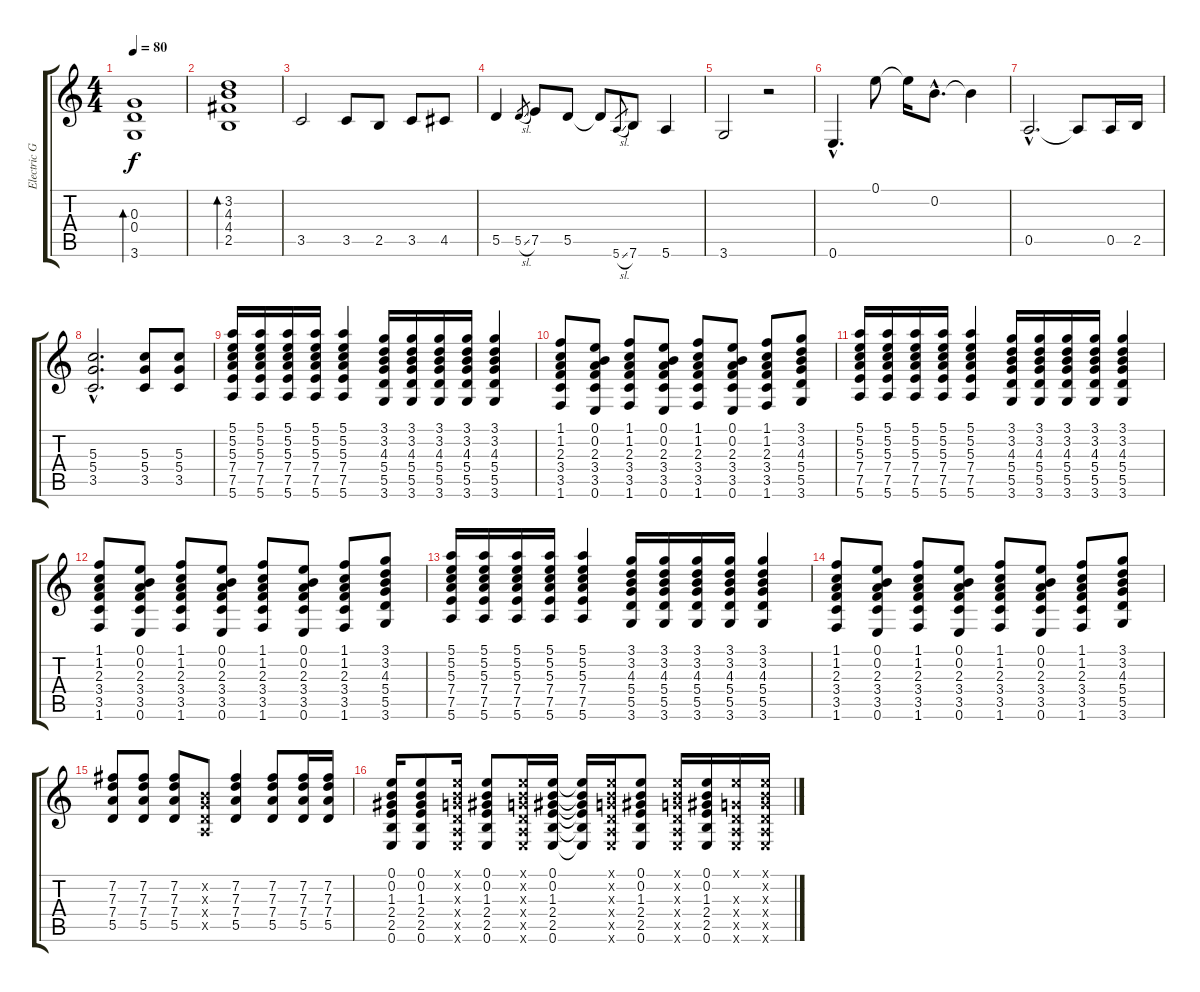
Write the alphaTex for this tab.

\track ("Electric Guitar 1 (Mick Ronson)" "Electric G") {instrument distortionguitar}
\staff {score tabs}
\tuning (E4 B3 G3 D3 A2 E2) {hide}
\ts (4 4)
\tempo 80
\clef g2
\ks c
(0.3 0.4 3.6).1{bd 240 dy f} |
(3.2 4.3 4.4 2.5).1{bd 240} |
3.5.2 3.5.8 2.5.8 3.5.8 4.5.8 |
5.5.4 5.5{sl}.8{gr} 7.5.8 5.5.8 5.5{t}.8 5.6{sl}.8{gr} 7.6.8 5.6.4 |
3.6.2 r.2 |
0.6{hac}.4{d} 0.1.8 0.1{t}.16 0.2{hac}.8{d} 0.2{t}.4 |
0.5{hac}.2{d} 0.5{t}.8 0.5.16 2.5.16 |
(5.3{hac} 5.4{hac} 3.5{hac}).2{d} (5.3 5.4 3.5).8 (5.3 5.4 3.5).8 |
(5.1 5.2 5.3 7.4 7.5 5.6).16 (5.1 5.2 5.3 7.4 7.5 5.6).16 (5.1 5.2 5.3 7.4 7.5 5.6).16 (5.1 5.2 5.3 7.4 7.5 5.6).16 (5.1 5.2 5.3 7.4 7.5 5.6).4 (3.1 3.2 4.3 5.4 5.5 3.6).16 (3.1 3.2 4.3 5.4 5.5 3.6).16 (3.1 3.2 4.3 5.4 5.5 3.6).16 (3.1 3.2 4.3 5.4 5.5 3.6).16 (3.1 3.2 4.3 5.4 5.5 3.6).4 |
(1.1 1.2 2.3 3.4 3.5 1.6).8 (0.1 0.2 2.3 3.4 3.5 0.6).8 (1.1 1.2 2.3 3.4 3.5 1.6).8 (0.1 0.2 2.3 3.4 3.5 0.6).8 (1.1 1.2 2.3 3.4 3.5 1.6).8 (0.1 0.2 2.3 3.4 3.5 0.6).8 (1.1 1.2 2.3 3.4 3.5 1.6).8 (3.1 3.2 4.3 5.4 5.5 3.6).8 |
(5.1 5.2 5.3 7.4 7.5 5.6).16 (5.1 5.2 5.3 7.4 7.5 5.6).16 (5.1 5.2 5.3 7.4 7.5 5.6).16 (5.1 5.2 5.3 7.4 7.5 5.6).16 (5.1 5.2 5.3 7.4 7.5 5.6).4 (3.1 3.2 4.3 5.4 5.5 3.6).16 (3.1 3.2 4.3 5.4 5.5 3.6).16 (3.1 3.2 4.3 5.4 5.5 3.6).16 (3.1 3.2 4.3 5.4 5.5 3.6).16 (3.1 3.2 4.3 5.4 5.5 3.6).4 |
(1.1 1.2 2.3 3.4 3.5 1.6).8 (0.1 0.2 2.3 3.4 3.5 0.6).8 (1.1 1.2 2.3 3.4 3.5 1.6).8 (0.1 0.2 2.3 3.4 3.5 0.6).8 (1.1 1.2 2.3 3.4 3.5 1.6).8 (0.1 0.2 2.3 3.4 3.5 0.6).8 (1.1 1.2 2.3 3.4 3.5 1.6).8 (3.1 3.2 4.3 5.4 5.5 3.6).8 |
(5.1 5.2 5.3 7.4 7.5 5.6).16 (5.1 5.2 5.3 7.4 7.5 5.6).16 (5.1 5.2 5.3 7.4 7.5 5.6).16 (5.1 5.2 5.3 7.4 7.5 5.6).16 (5.1 5.2 5.3 7.4 7.5 5.6).4 (3.1 3.2 4.3 5.4 5.5 3.6).16 (3.1 3.2 4.3 5.4 5.5 3.6).16 (3.1 3.2 4.3 5.4 5.5 3.6).16 (3.1 3.2 4.3 5.4 5.5 3.6).16 (3.1 3.2 4.3 5.4 5.5 3.6).4 |
(1.1 1.2 2.3 3.4 3.5 1.6).8 (0.1 0.2 2.3 3.4 3.5 0.6).8 (1.1 1.2 2.3 3.4 3.5 1.6).8 (0.1 0.2 2.3 3.4 3.5 0.6).8 (1.1 1.2 2.3 3.4 3.5 1.6).8 (0.1 0.2 2.3 3.4 3.5 0.6).8 (1.1 1.2 2.3 3.4 3.5 1.6).8 (3.1 3.2 4.3 5.4 5.5 3.6).8 |
(7.2 7.3 7.4 5.5).8 (7.2 7.3 7.4 5.5).8 (7.2 7.3 7.4 5.5).8 (0.2{x} 0.3{x} 0.4{x} 0.5{x}).8 (7.2 7.3 7.4 5.5).4 (7.2 7.3 7.4 5.5).8 (7.2 7.3 7.4 5.5).16 (7.2 7.3 7.4 5.5).16 |
(0.1 0.2 1.3 2.4 2.5 0.6).16 (0.1 0.2 1.3 2.4 2.5 0.6).8 (0.1{x} 0.2{x} 0.3{x} 0.4{x} 0.5{x} 0.6{x}).16 (0.1 0.2 1.3 2.4 2.5 0.6).8 (0.1{x} 0.2{x} 0.3{x} 0.4{x} 0.5{x} 0.6{x}).16 (0.1 0.2 1.3 2.4 2.5 0.6).16 (0.1{t} 0.2{t} 1.3{t} 2.4{t} 2.5{t} 0.6{t}).16 (0.1{x} 0.2{x} 0.3{x} 0.4{x} 0.5{x} 0.6{x}).16 (0.1 0.2 1.3 2.4 2.5 0.6).8 (0.1{x} 0.2{x} 0.3{x} 0.4{x} 0.5{x} 0.6{x}).16 (0.1 0.2 1.3 2.4 2.5 0.6).16 (0.1{x} 0.3{x} 0.4{x} 0.5{x} 0.6{x}).16 (0.1{x} 0.2{x} 0.3{x} 0.4{x} 0.5{x} 0.6{x}).16
